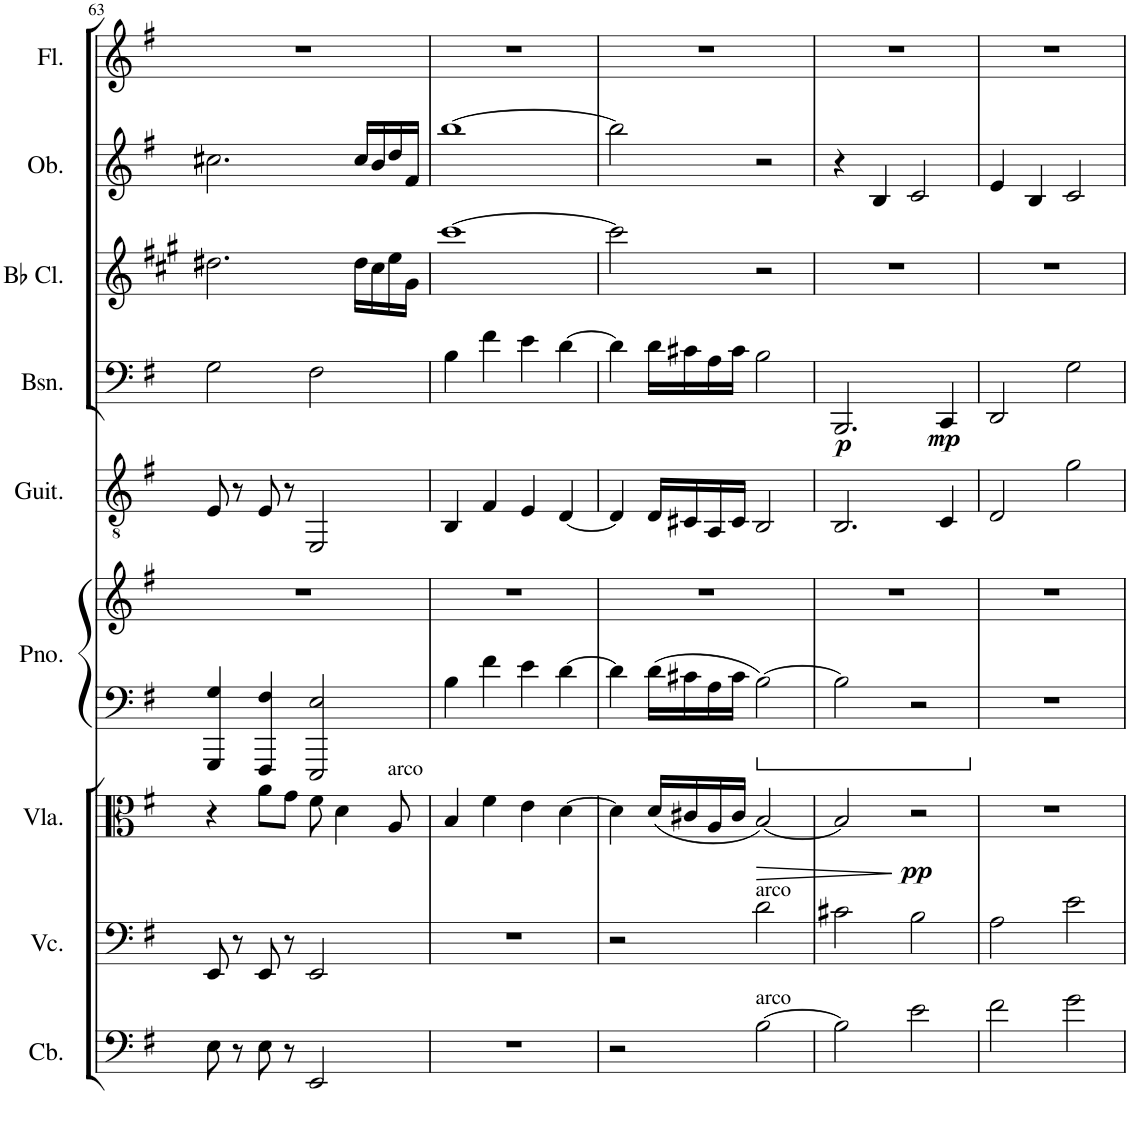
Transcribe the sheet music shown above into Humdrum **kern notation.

**kern	**kern	**kern	**dynam	**kern	**kern	**kern	**kern	**dynam	**kern	**kern	**kern
*part9	*part8	*part7	*part7	*part6	*part6	*part5	*part4	*part4	*part3	*part2	*part1
*staff10	*staff9	*staff8	*staff8	*staff7	*staff6	*staff5	*staff4	*staff4	*staff3	*staff2	*staff1
*I"Contrabass	*I"Violoncello	*I"Viola	*	*I"Piano	*	*I"Classical Guitar	*I"Bassoon	*	*I"Bb Clarinet	*I"Oboe	*I"Flute
*I'Cb.	*I'Vc.	*I'Vla.	*	*I'Pno.	*	*I'Guit.	*I'Bsn.	*	*I'Bb Cl.	*I'Ob.	*I'Fl.
!!LO:PB:g=z
*clefF4	*clefF4	*clefC3	*	*clefF4	*clefG2	*clefGv2	*clefF4	*	*clefG2	*clefG2	*clefG2
*Trd7c12	*	*	*	*	*	*	*	*	*Trd1c2	*	*
*k[f#]	*k[f#]	*k[f#]	*	*k[f#]	*k[f#]	*k[f#]	*k[f#]	*	*k[f#c#g#]	*k[f#]	*k[f#]
*M4/4	*M4/4	*M4/4	*	*M4/4	*M4/4	*M4/4	*M4/4	*	*M4/4	*M4/4	*M4/4
=63	=63	=63	=63	=63	=63	=63	=63	=63	=63	=63	=63
8E\	8EE/	4r	.	4GGG/ 4G/	1r	8E/	2G\	.	2.dd#X\	2.cc#X\	1r
8r	8r	.	.	.	.	8r	.	.	.	.	.
8E\	8EE/	8a\L	.	4FFF#/ 4F#/	.	8E/	.	.	.	.	.
8r	8r	8g\J	.	.	.	8r	.	.	.	.	.
2EE/	2EE/	8f#\	.	2EEE/ 2E/	.	2EE/	2F#\	.	.	.	.
.	.	4d\	.	.	.	.	.	.	.	.	.
.	.	.	.	.	.	.	.	.	16dd#\LL	16cc#/LL	.
.	.	.	.	.	.	.	.	.	16cc#\	16b/	.
!	!	!LO:TX:a:t=arco	!	!	!	!	!	!	!	!	!
.	.	8A/	.	.	.	.	.	.	16ee\	16dd/	.
.	.	.	.	.	.	.	.	.	16g#\JJ	16f#/JJ	.
=64	=64	=64	=64	=64	=64	=64	=64	=64	=64	=64	=64
1r	1r	4B/	.	4B\	1r	4BB/	4B\	.	[1ccc#	[1bb	1r
.	.	4f#\	.	4f#\	.	4F#/	4f#\	.	.	.	.
.	.	4e\	.	4e\	.	4E/	4e\	.	.	.	.
.	.	[4d\	.	[4d\	.	[4D/	[4d\	.	.	.	.
=65	=65	=65	=65	=65	=65	=65	=65	=65	=65	=65	=65
2r	2r	4d\]	.	4d\]	1r	4D/]	4d\]	.	2ccc#\]	2bb\]	1r
.	.	(<16d/LL	.	16d\LL	.	16D/LL	16d\LL	.	.	.	.
.	.	16c#X/	.	16c#X\	.	16C#X/	16c#X\	.	.	.	.
.	.	16A/	.	16A\	.	16AA/	16A\	.	.	.	.
.	.	16c#/JJ	.	16c#\JJ	.	16C#/JJ	16c#\JJ	.	.	.	.
!	!LO:TX:a:t=arco	!	!	!	!	!	!	!	!	!	!
!LO:TX:a:t=arco	!	!	!	!	!	!	!	!	!	!	!
!	!	!	!LO:HP:b	!	!	!	!	!	!	!	!
[2B\	2d\	[2B/)	>	[2B\	.	2BB/	2B\	.	2r	2r	.
=66	=66	=66	=66	=66	=66	=66	=66	=66	=66	=66	=66
!	!	!	!	!	!	!	!	!LO:DY:b	!	!	!
2B\]	2c#X\	2B/]	.	2B\]	1r	2.BB/	2.BBB/	p	1r	4r	1r
.	.	.	.	.	.	.	.	.	.	4B/	.
!	!	!	!LO:DY:n=1:b	!	!	!	!	!	!	!	!
2e\	2B\	2r	] pp	2r	.	.	.	.	.	2c/	.
!	!	!	!	!	!	!	!	!LO:DY:b	!	!	!
.	.	.	.	.	.	4C/	4CC/	mp	.	.	.
=67	=67	=67	=67	=67	=67	=67	=67	=67	=67	=67	=67
2f#\	2A\	1r	.	1r	1r	2D/	2DD/	.	1r	4e/	1r
.	.	.	.	.	.	.	.	.	.	4B/	.
2g\	2e\	.	.	.	.	2g\	2G\	.	.	2c/	.
=	=	=	=	=	=	=	=	=	=	=	=
*-	*-	*-	*-	*-	*-	*-	*-	*-	*-	*-	*-
